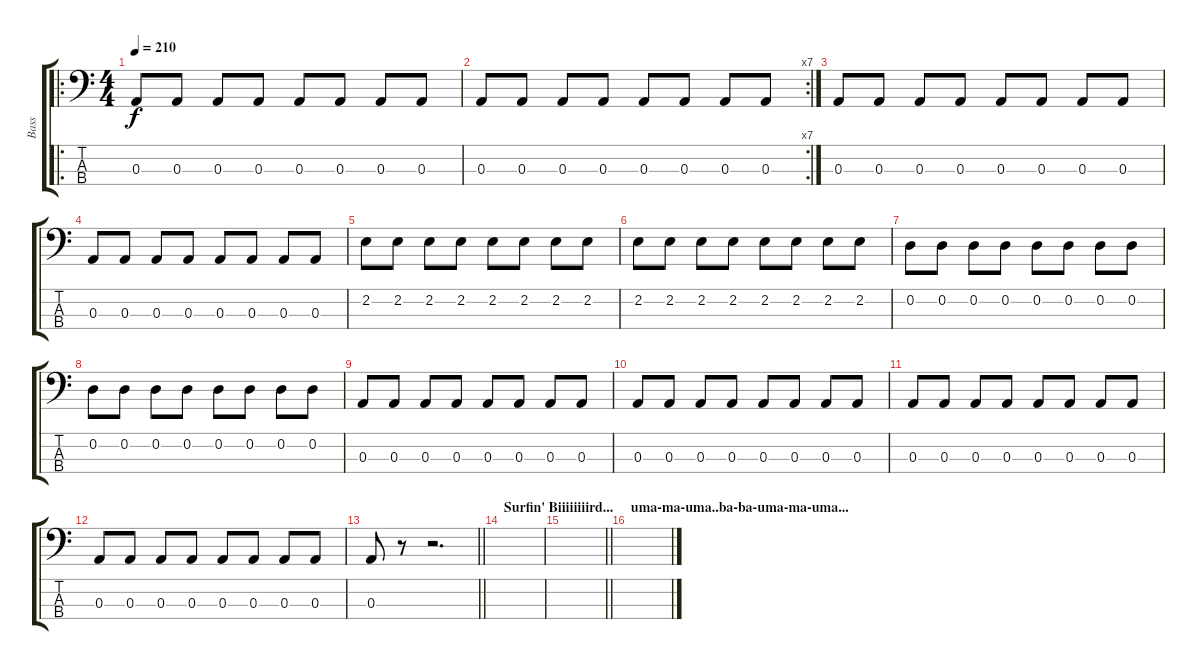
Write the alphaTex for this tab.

\track ("Bass" "Bass") {instrument electricbassfinger}
\staff {score tabs}
\tuning (G2 D2 A1 E1) {hide}
\ro
\ts (4 4)
\tempo 210
\clef f4
\ks c
0.3.8{dy f} 0.3.8 0.3.8 0.3.8 0.3.8 0.3.8 0.3.8 0.3.8 |
\rc 7
0.3.8 0.3.8 0.3.8 0.3.8 0.3.8 0.3.8 0.3.8 0.3.8 |
0.3.8 0.3.8 0.3.8 0.3.8 0.3.8 0.3.8 0.3.8 0.3.8 |
0.3.8 0.3.8 0.3.8 0.3.8 0.3.8 0.3.8 0.3.8 0.3.8 |
2.2.8 2.2.8 2.2.8 2.2.8 2.2.8 2.2.8 2.2.8 2.2.8 |
2.2.8 2.2.8 2.2.8 2.2.8 2.2.8 2.2.8 2.2.8 2.2.8 |
0.2.8 0.2.8 0.2.8 0.2.8 0.2.8 0.2.8 0.2.8 0.2.8 |
0.2.8 0.2.8 0.2.8 0.2.8 0.2.8 0.2.8 0.2.8 0.2.8 |
0.3.8 0.3.8 0.3.8 0.3.8 0.3.8 0.3.8 0.3.8 0.3.8 |
0.3.8 0.3.8 0.3.8 0.3.8 0.3.8 0.3.8 0.3.8 0.3.8 |
0.3.8 0.3.8 0.3.8 0.3.8 0.3.8 0.3.8 0.3.8 0.3.8 |
0.3.8 0.3.8 0.3.8 0.3.8 0.3.8 0.3.8 0.3.8 0.3.8 |
\barLineRight lightlight
0.3.8 r.8 r.2{d} |
\section ("" "Surfin' Biiiiiiiird...")
|
\barLineRight lightlight
|
\section ("" "uma-ma-uma..ba-ba-uma-ma-uma...")
